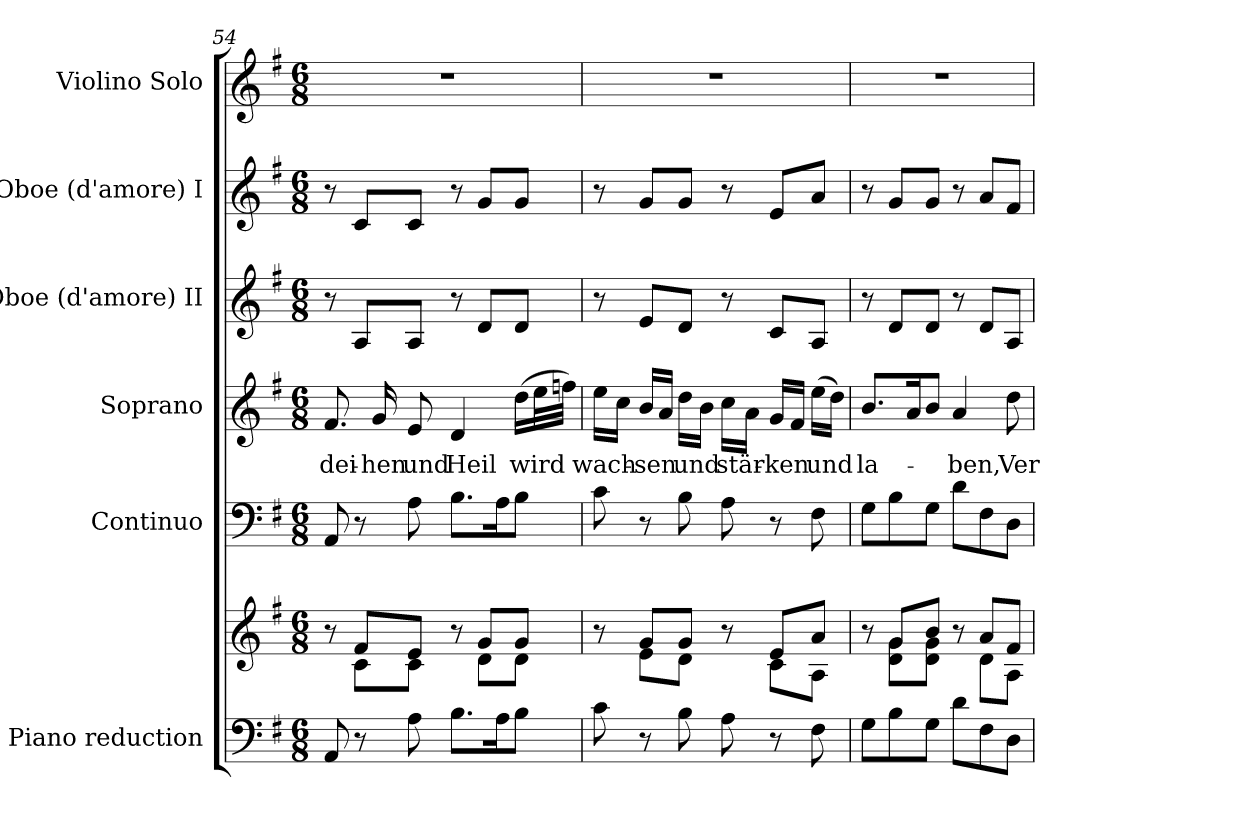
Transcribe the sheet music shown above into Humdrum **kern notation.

**kern	**kern	**kern	**kern	**text	**kern	**kern	**kern
*part6	*part6	*part5	*part4	*part4	*part3	*part2	*part1
*staff7	*staff6	*staff5	*staff4	*staff4	*staff3	*staff2	*staff1
*I"Piano reduction	*	*I"Continuo	*I"Soprano	*	*I"Oboe (d'amore) II	*I"Oboe (d'amore) I	*I"Violino Solo
*I'Pno	*	*	*	*	*I'Ob	*I'Ob	*I'Vln
!!LO:PB:g=z
*clefF4	*clefG2	*clefF4	*clefG2	*	*clefG2	*clefG2	*clefG2
*k[f#]	*k[f#]	*k[f#]	*k[f#]	*	*k[f#]	*k[f#]	*k[f#]
*M6/8	*M6/8	*M6/8	*M6/8	*	*M6/8	*M6/8	*M6/8
=54	=54	=54	=54	=54	=54	=54	=54
*	*^	*	*	*	*	*	*
!	!	!	!	!	!LO:LY:b	!	!	!
8AA/	8r	8ryy	8AA/	8.f#/	-dei-	8r	8r	2.r
8r	8f#/L	8c\L	8r	.	.	8A/L	8c/L	.
!	!	!	!	!	!LO:LY:b	!	!	!
.	.	.	.	16g/	-hen	.	.	.
!	!	!	!	!	!LO:LY:b	!	!	!
8A\	8e/J	8c\J	8A\	8e/	und	8A/J	8c/J	.
!	!	!	!	!	!LO:LY:b	!	!	!
8.B\L	8r	8ryy	8.B\L	4d/	Heil	8r	8r	.
.	8g/L	8d\L	.	.	.	8d/L	8g/L	.
16A\K	.	.	16A\K	.	.	.	.	.
!	!	!	!	!	!LO:LY:b	!	!	!
8B\J	8g/J	8d\J	8B\J	(>16dd\LL	wird	8d/J	8g/J	.
.	.	.	.	32ee\L	.	.	.	.
.	.	.	.	32ffn\JJJ)	.	.	.	.
=55	=55	=55	=55	=55	=55	=55	=55	=55
!	!	!	!	!	!LO:LY:b	!	!	!
8c\	8r	8ryy	8c\	16ee\LL	wach-	8r	8r	2.r
.	.	.	.	16cc\JJ	.	.	.	.
!	!	!	!	!	!LO:LY:b	!	!	!
8r	8g/L	8e\L	8r	16b/LL	-sen	8e/L	8g/L	.
.	.	.	.	16a/JJ	.	.	.	.
!	!	!	!	!	!LO:LY:b	!	!	!
8B\	8g/J	8d\J	8B\	16dd\LL	und	8d/J	8g/J	.
.	.	.	.	16b\JJ	.	.	.	.
!	!	!	!	!	!LO:LY:b	!	!	!
8A\	8r	8ryy	8A\	16cc\LL	stär-	8r	8r	.
.	.	.	.	16a\JJ	.	.	.	.
!	!	!	!	!	!LO:LY:b	!	!	!
8r	8e/L	8c\L	8r	16g/LL	-ken	8c/L	8e/L	.
.	.	.	.	16f#/JJ	.	.	.	.
!	!	!	!	!	!LO:LY:b	!	!	!
8F#\	8a/J	8A\J	8F#\	(>16ee\LL	und	8A/J	8a/J	.
.	.	.	.	16dd\JJ)	.	.	.	.
=56	=56	=56	=56	=56	=56	=56	=56	=56
!	!	!	!	!	!LO:LY:b	!	!	!
8G\L	8r	8ryy	8G\L	8.b/L	la-	8r	8r	2.r
8B\	8g/L	8d\ 8g\L	8B\	.	.	8d/L	8g/L	.
.	.	.	.	16a/K	.	.	.	.
8G\J	8b/J	8d\ 8g\J	8G\J	8b/J	.	8d/J	8g/J	.
!	!	!	!	!	!LO:LY:b	!	!	!
8d\L	8r	8ryy	8d\L	4a/	-ben,	8r	8r	.
8F#\	8a/L	8d\L	8F#\	.	.	8d/L	8a/L	.
!	!	!	!	!	!LO:LY:b	!	!	!
8D\J	8f#/J	8A\J	8D\J	8dd\	Ver-	8A/J	8f#/J	.
*	*v	*v	*	*	*	*	*	*
=	=	=	=	=	=	=	=
*-	*-	*-	*-	*-	*-	*-	*-
